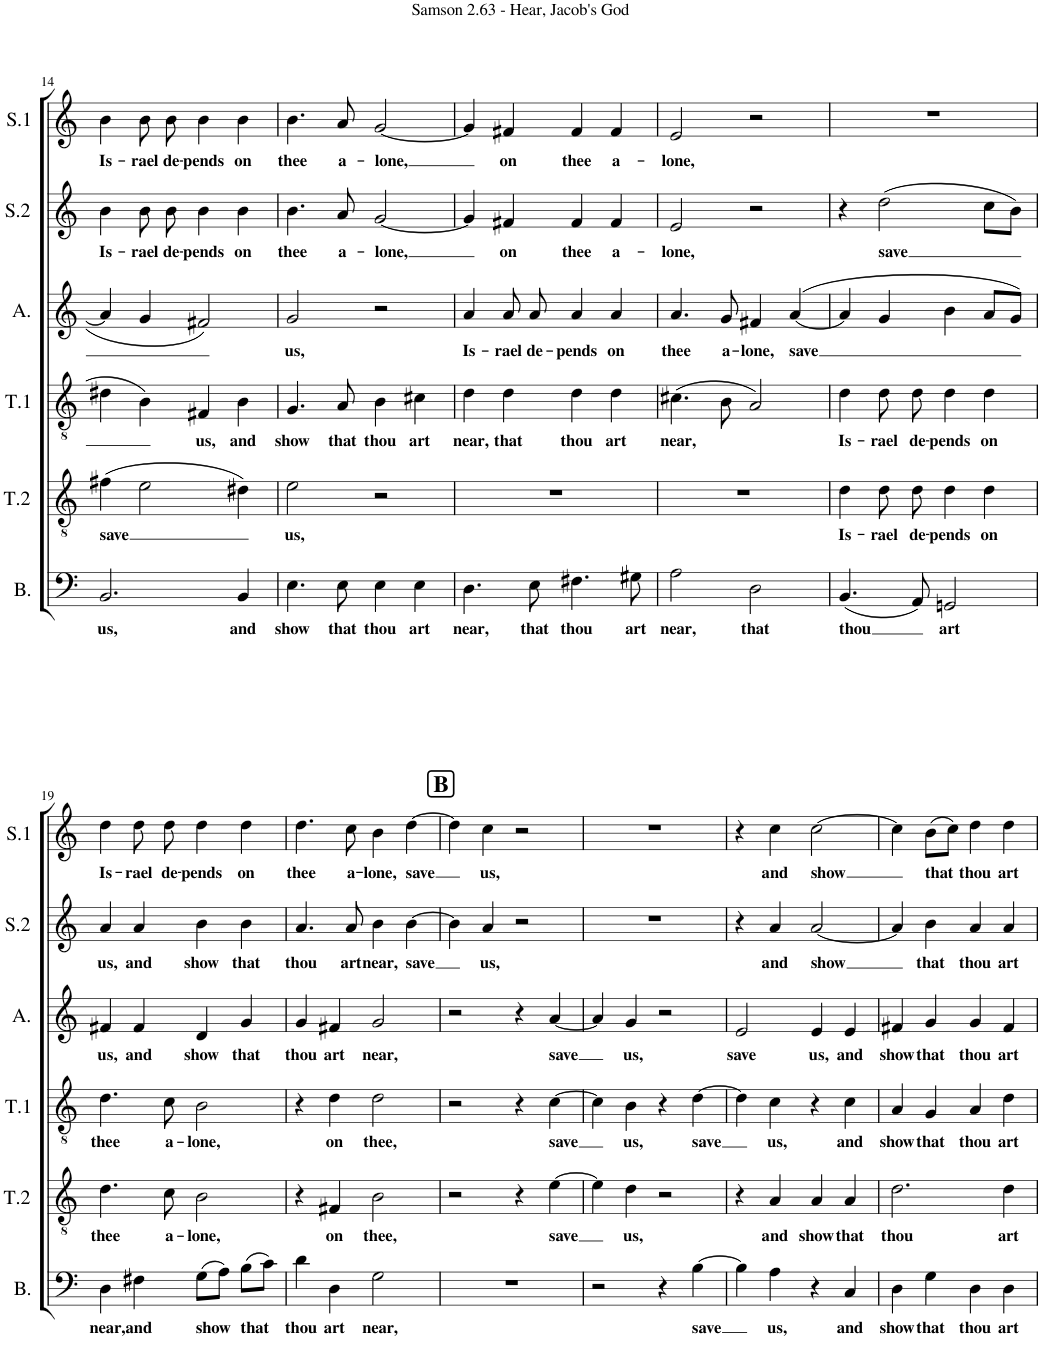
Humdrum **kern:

**kern	**text	**kern	**text	**kern	**text	**kern	**text	**kern	**text	**kern	**text
*part6	*part6	*part5	*part5	*part4	*part4	*part3	*part3	*part2	*part2	*part1	*part1
*staff6	*staff6	*staff5	*staff5	*staff4	*staff4	*staff3	*staff3	*staff2	*staff2	*staff1	*staff1
*I"Bass	*	*I"Tenor 2	*	*I"Tenor 1	*	*I"Alto	*	*I"Soprano 2	*	*I"Soprano 1	*
*I'B.	*	*I'T.2	*	*I'T.1	*	*I'A.	*	*I'S.2	*	*I'S.1	*
!!LO:PB:g=z
*clefF4	*	*clefGv2	*	*clefGv2	*	*clefG2	*	*clefG2	*	*clefG2	*
*k[]	*	*k[]	*	*k[]	*	*k[]	*	*k[]	*	*k[]	*
*M4/4	*	*M4/4	*	*M4/4	*	*M4/4	*	*M4/4	*	*M4/4	*
*met(c)	*	*met(c)	*	*met(c)	*	*met(c)	*	*met(c)	*	*met(c)	*
=14	=14	=14	=14	=14	=14	=14	=14	=14	=14	=14	=14
!	!LO:LY:b	!	!LO:LY:b	!	!	!	!	!	!LO:LY:b	!	!LO:LY:b
2.BB/	us,	(>4f#X\	save	4d#X\	.	4a/]	.	4b\	Is-	4b\	Is-
!	!	!	!	!	!	!	!	!	!LO:LY:b	!	!LO:LY:b
.	.	2e\	.	4B\	.	4g/	.	8b\	-rael	8b\	-rael
!	!	!	!	!	!	!	!	!	!LO:LY:b	!	!LO:LY:b
.	.	.	.	.	.	.	.	8b\	de-	8b\	de-
!	!	!	!	!	!LO:LY:b	!	!	!	!LO:LY:b	!	!LO:LY:b
.	.	.	.	4F#X/	us,	2f#X/	.	4b\	-pends	4b\	-pends
!	!LO:LY:b	!	!	!	!LO:LY:b	!	!	!	!LO:LY:b	!	!LO:LY:b
4BB/	and	4d#X\)	.	4B\	and	.	.	4b\	on	4b\	on
=15	=15	=15	=15	=15	=15	=15	=15	=15	=15	=15	=15
!	!LO:LY:b	!	!LO:LY:b	!	!LO:LY:b	!	!LO:LY:b	!	!LO:LY:b	!	!LO:LY:b
4.E\	show	2e\	us,	4.G/	show	2g/	us,	4.b\	thee	4.b\	thee
!	!LO:LY:b	!	!	!	!LO:LY:b	!	!	!	!LO:LY:b	!	!LO:LY:b
8E\	that	.	.	8A/	that	.	.	8a/	a-	8a/	a-
!	!LO:LY:b	!	!	!	!LO:LY:b	!	!	!	!LO:LY:b	!	!LO:LY:b
4E\	thou	2r	.	4B\	thou	2r	.	[2g/	-lone,	[2g/	-lone,
!	!LO:LY:b	!	!	!	!LO:LY:b	!	!	!	!	!	!
4E\	art	.	.	4c#X\	art	.	.	.	.	.	.
=16	=16	=16	=16	=16	=16	=16	=16	=16	=16	=16	=16
!	!LO:LY:b	!	!	!	!LO:LY:b	!	!LO:LY:b	!	!	!	!
4.D\	near,	1r	.	4d\	near,	4a/	Is-	4g/]	.	4g/]	.
!	!	!	!	!	!LO:LY:b	!	!LO:LY:b	!	!LO:LY:b	!	!LO:LY:b
.	.	.	.	4d\	that	8a/	-rael	4f#X/	on	4f#X/	on
!	!LO:LY:b	!	!	!	!	!	!LO:LY:b	!	!	!	!
8E\	that	.	.	.	.	8a/	de-	.	.	.	.
!	!LO:LY:b	!	!	!	!LO:LY:b	!	!LO:LY:b	!	!LO:LY:b	!	!LO:LY:b
4.F#X\	thou	.	.	4d\	thou	4a/	-pends	4f#/	thee	4f#/	thee
!	!	!	!	!	!LO:LY:b	!	!LO:LY:b	!	!LO:LY:b	!	!LO:LY:b
.	.	.	.	4d\	art	4a/	on	4f#/	a-	4f#/	a-
!	!LO:LY:b	!	!	!	!	!	!	!	!	!	!
8G#X\	art	.	.	.	.	.	.	.	.	.	.
=17	=17	=17	=17	=17	=17	=17	=17	=17	=17	=17	=17
!	!LO:LY:b	!	!	!	!LO:LY:b	!	!LO:LY:b	!	!LO:LY:b	!	!LO:LY:b
2A\	near,	1r	.	(>4.c#X\	near,	4.a/	thee	2e/	-lone,	2e/	-lone,
!	!	!	!	!	!	!	!LO:LY:b	!	!	!	!
.	.	.	.	8B\	.	8g/	a-	.	.	.	.
!	!LO:LY:b	!	!	!	!	!	!LO:LY:b	!	!	!	!
2D\	that	.	.	2A/)	.	4f#X/	-lone,	2r	.	2r	.
!	!	!	!	!	!	!	!LO:LY:b	!	!	!	!
.	.	.	.	.	.	(>[4a/	save	.	.	.	.
=18	=18	=18	=18	=18	=18	=18	=18	=18	=18	=18	=18
!	!LO:LY:b	!	!LO:LY:b	!	!LO:LY:b	!	!	!	!	!	!
(<4.BB/	thou	4d\	Is-	4d\	Is-	4a/]	.	4r	.	1r	.
!	!	!	!LO:LY:b	!	!LO:LY:b	!	!	!	!LO:LY:b	!	!
.	.	8d\L	-rael	8d\L	-rael	4g/	.	(>2dd\	save	.	.
!	!	!	!LO:LY:b	!	!LO:LY:b	!	!	!	!	!	!
8AA/)	.	8d\J	de-	8d\J	de-	.	.	.	.	.	.
!	!LO:LY:b	!	!LO:LY:b	!	!LO:LY:b	!	!	!	!	!	!
2GGn/	art	4d\	-pends	4d\	-pends	4b\	.	.	.	.	.
!	!	!	!LO:LY:b	!	!LO:LY:b	!	!	!	!	!	!
.	.	4d\	on	4d\	on	8a/L	.	8cc\L	.	.	.
.	.	.	.	.	.	8g/J)	.	8b\J)	.	.	.
!!LO:LB:g=z
=19	=19	=19	=19	=19	=19	=19	=19	=19	=19	=19	=19
!	!LO:LY:b	!	!LO:LY:b	!	!LO:LY:b	!	!LO:LY:b	!	!LO:LY:b	!	!LO:LY:b
4D\	near,	4.d\	thee	4.d\	thee	4f#X/	us,	4a/	us,	4dd\	Is-
!	!LO:LY:b	!	!	!	!	!	!LO:LY:b	!	!LO:LY:b	!	!LO:LY:b
4F#X\	and	.	.	.	.	4f#/	and	4a/	and	8dd\	-rael
!	!	!	!LO:LY:b	!	!LO:LY:b	!	!	!	!	!	!LO:LY:b
.	.	8c\	a-	8c\	a-	.	.	.	.	8dd\	de-
!	!LO:LY:b	!	!LO:LY:b	!	!LO:LY:b	!	!LO:LY:b	!	!LO:LY:b	!	!LO:LY:b
(>8G\L	show	2B\	-lone,	2B\	-lone,	4d/	show	4b\	show	4dd\	-pends
8A\J)	.	.	.	.	.	.	.	.	.	.	.
!	!LO:LY:b	!	!	!	!	!	!LO:LY:b	!	!LO:LY:b	!	!LO:LY:b
(>8B\L	that	.	.	.	.	4g/	that	4b\	that	4dd\	on
8c\J)	.	.	.	.	.	.	.	.	.	.	.
=20	=20	=20	=20	=20	=20	=20	=20	=20	=20	=20	=20
!	!LO:LY:b	!	!	!	!	!	!LO:LY:b	!	!LO:LY:b	!	!LO:LY:b
4d\	thou	4r	.	4r	.	4g/	thou	4.a/	thou	4.dd\	thee
!	!LO:LY:b	!	!LO:LY:b	!	!LO:LY:b	!	!LO:LY:b	!	!	!	!
4D\	art	4F#X/	on	4d\	on	4f#X/	art	.	.	.	.
!	!	!	!	!	!	!	!	!	!LO:LY:b	!	!LO:LY:b
.	.	.	.	.	.	.	.	8a/	art	8cc\	a-
!	!LO:LY:b	!	!LO:LY:b	!	!LO:LY:b	!	!LO:LY:b	!	!LO:LY:b	!	!LO:LY:b
2G\	near,	2B\	thee,	2d\	thee,	2g/	near,	4b\	near,	4b\	-lone,
!	!	!	!	!	!	!	!	!	!LO:LY:b	!	!LO:LY:b
.	.	.	.	.	.	.	.	[4b\	save	[4dd\	save
!!LO:REH:place=s1:a:B:cj:fs=14:t=B
=21	=21	=21	=21	=21	=21	=21	=21	=21	=21	=21	=21
1r	.	2r	.	2r	.	2r	.	4b\]	.	4dd\]	.
!	!	!	!	!	!	!	!	!	!LO:LY:b	!	!LO:LY:b
.	.	.	.	.	.	.	.	4a/	us,	4cc\	us,
.	.	4r	.	4r	.	4r	.	2r	.	2r	.
!	!	!	!LO:LY:b	!	!LO:LY:b	!	!LO:LY:b	!	!	!	!
.	.	[4e\	save	[4c\	save	[4a/	save	.	.	.	.
=22	=22	=22	=22	=22	=22	=22	=22	=22	=22	=22	=22
2r	.	4e\]	.	4c\]	.	4a/]	.	1r	.	1r	.
!	!	!	!LO:LY:b	!	!LO:LY:b	!	!LO:LY:b	!	!	!	!
.	.	4d\	us,	4B\	us,	4g/	us,	.	.	.	.
4r	.	2r	.	4r	.	2r	.	.	.	.	.
!	!LO:LY:b	!	!	!	!LO:LY:b	!	!	!	!	!	!
[4B\	save	.	.	[4d\	save	.	.	.	.	.	.
=23	=23	=23	=23	=23	=23	=23	=23	=23	=23	=23	=23
!	!	!	!	!	!	!	!LO:LY:b	!	!	!	!
4B\]	.	4r	.	4d\]	.	2e/	save	4r	.	4r	.
!	!LO:LY:b	!	!LO:LY:b	!	!LO:LY:b	!	!	!	!LO:LY:b	!	!LO:LY:b
4A\	us,	4A/	and	4c\	us,	.	.	4a/	and	4cc\	and
!	!	!	!LO:LY:b	!	!	!	!LO:LY:b	!	!LO:LY:b	!	!LO:LY:b
4r	.	4A/	show	4r	.	4e/	us,	[2a/	show	[2cc\	show
!	!LO:LY:b	!	!LO:LY:b	!	!LO:LY:b	!	!LO:LY:b	!	!	!	!
4C/	and	4A/	that	4c\	and	4e/	and	.	.	.	.
=24	=24	=24	=24	=24	=24	=24	=24	=24	=24	=24	=24
!	!LO:LY:b	!	!LO:LY:b	!	!LO:LY:b	!	!LO:LY:b	!	!	!	!
4D\	show	2.d\	thou	4A/	show	4f#X/	show	4a/]	.	4cc\]	.
!	!LO:LY:b	!	!	!	!LO:LY:b	!	!LO:LY:b	!	!LO:LY:b	!	!LO:LY:b
4G\	that	.	.	4G/	that	4g/	that	4b\	that	(>8b\L	that
.	.	.	.	.	.	.	.	.	.	8cc\J)	.
!	!LO:LY:b	!	!	!	!LO:LY:b	!	!LO:LY:b	!	!LO:LY:b	!	!LO:LY:b
4D\	thou	.	.	4A/	thou	4g/	thou	4a/	thou	4dd\	thou
!	!LO:LY:b	!	!LO:LY:b	!	!LO:LY:b	!	!LO:LY:b	!	!LO:LY:b	!	!LO:LY:b
4D\	art	4d\	art	4d\	art	4f#/	art	4a/	art	4dd\	art
=	=	=	=	=	=	=	=	=	=	=	=
*-	*-	*-	*-	*-	*-	*-	*-	*-	*-	*-	*-
